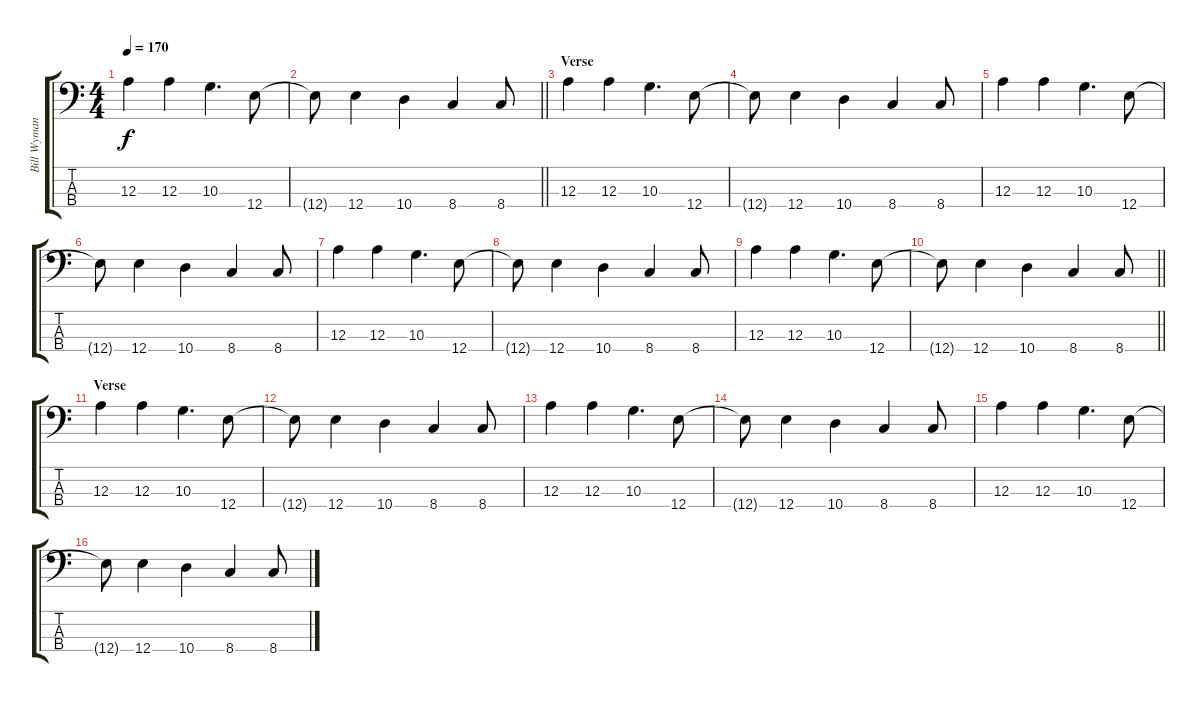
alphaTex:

\track ("Bill Wyman" "Bill Wyman") {instrument electricbasspick}
\staff {score tabs}
\tuning (G2 D2 A1 E1) {hide}
\ts (4 4)
\tempo 170
\clef f4
\ks c
12.3.4{dy f} 12.3.4 10.3.4{d} 12.4.8 |
\barLineRight lightlight
12.4{t}.8 12.4.4 10.4.4 8.4.4 8.4.8 |
\section ("" "Verse")
12.3.4 12.3.4 10.3.4{d} 12.4.8 |
12.4{t}.8 12.4.4 10.4.4 8.4.4 8.4.8 |
12.3.4 12.3.4 10.3.4{d} 12.4.8 |
12.4{t}.8 12.4.4 10.4.4 8.4.4 8.4.8 |
12.3.4 12.3.4 10.3.4{d} 12.4.8 |
12.4{t}.8 12.4.4 10.4.4 8.4.4 8.4.8 |
12.3.4 12.3.4 10.3.4{d} 12.4.8 |
\barLineRight lightlight
12.4{t}.8 12.4.4 10.4.4 8.4.4 8.4.8 |
\section ("" "Verse")
12.3.4 12.3.4 10.3.4{d} 12.4.8 |
12.4{t}.8 12.4.4 10.4.4 8.4.4 8.4.8 |
12.3.4 12.3.4 10.3.4{d} 12.4.8 |
12.4{t}.8 12.4.4 10.4.4 8.4.4 8.4.8 |
12.3.4 12.3.4 10.3.4{d} 12.4.8 |
12.4{t}.8 12.4.4 10.4.4 8.4.4 8.4.8
